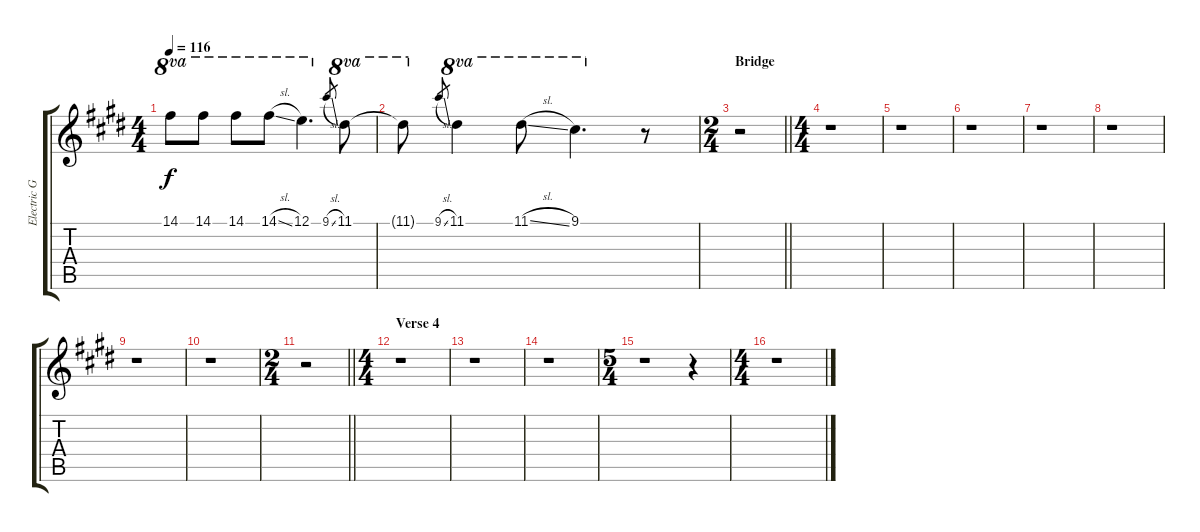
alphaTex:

\track ("Electric Guitar 2" "Electric G") {instrument overdrivenguitar}
\staff {score tabs}
\tuning (E4 B3 G3 D3 A2 E2) {hide}
\ts (4 4)
\tempo 116
\clef g2
\ks e
14.1.8{ot 8va dy f} 14.1.8{ot 8va} 14.1.8{ot 8va} 14.1{sl}.8{ot 8va} 12.1.4{d ot 8va} 9.1{sl}.8{gr} 11.1.8{ot 8va} |
\ks c#minor
11.1{t}.8{ot 8va} 9.1{sl}.8{gr} 11.1.4{ot 8va} 11.1{sl}.8{ot 8va} 9.1.4{d ot 8va} r.8 |
\ts (2 4)
\section ("" "Bridge")
\barLineRight lightlight
r.2 |
\ts (4 4)
\ks e
r.1 |
\ks c#minor
r.1 |
r.1 |
\ks e
r.1 |
\ks c#minor
r.1 |
r.1 |
\ks e
r.1 |
\ts (2 4)
\barLineRight lightlight
\ks c#minor
r.2 |
\ts (4 4)
\section ("" "Verse 4")
r.1 |
\ks e
r.1 |
\ks c#minor
r.1 |
\ts (5 4)
r.1 r.4 |
\ts (4 4)
\ks e
r.1
